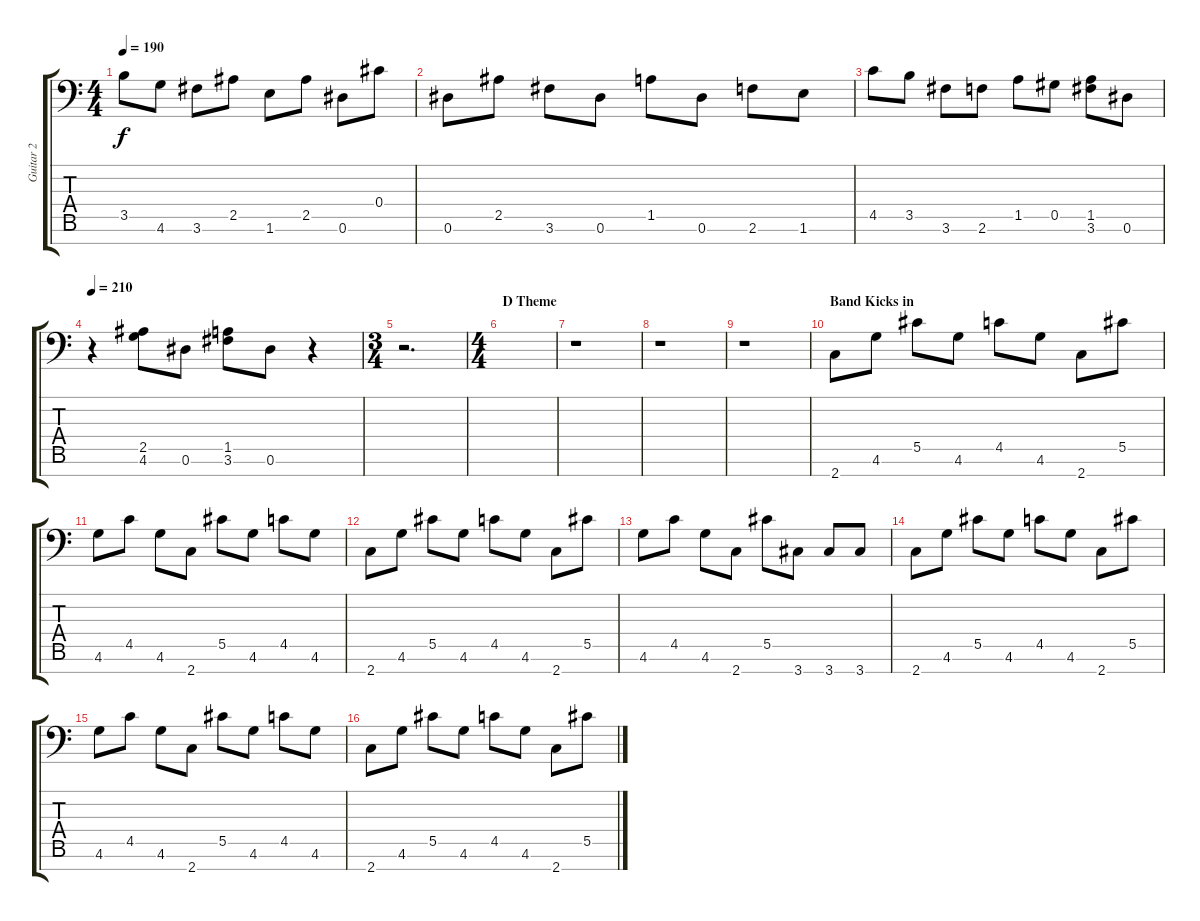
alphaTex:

\track ("Guitar 2" "Guitar 2") {instrument acousticguitarsteel}
\staff {score tabs}
\tuning (Eb4 Bb3 Gb3 Db3 Ab2 Eb2 Bb1) {hide}
\ts (4 4)
\tempo 190
\clef f4
\ks c
3.5.8{dy f} 4.6.8 3.6.8 2.5.8 1.6.8 2.5.8 0.6.8 0.4.8 |
0.6.8 2.5.8 3.6.8 0.6.8 1.5.8 0.6.8 2.6.8 1.6.8 |
4.5.8 3.5.8 3.6.8 2.6.8 1.5.8 0.5.8 (1.5 3.6).8 0.6.8 |
\tempo 210
r.4 (2.5 4.6).8 0.6.8 (1.5 3.6).8 0.6.8 r.4 |
\ts (3 4)
r.2{d} |
\ts (4 4)
\section ("" "D Theme")
|
r.1 |
r.1 |
r.1 |
\section ("" "Band Kicks in")
2.7.8 4.6.8 5.5.8 4.6.8 4.5.8 4.6.8 2.7.8 5.5.8 |
4.6.8 4.5.8 4.6.8 2.7.8 5.5.8 4.6.8 4.5.8 4.6.8 |
2.7.8 4.6.8 5.5.8 4.6.8 4.5.8 4.6.8 2.7.8 5.5.8 |
4.6.8 4.5.8 4.6.8 2.7.8 5.5.8 3.7.8 3.7.8 3.7.8 |
2.7.8 4.6.8 5.5.8 4.6.8 4.5.8 4.6.8 2.7.8 5.5.8 |
4.6.8 4.5.8 4.6.8 2.7.8 5.5.8 4.6.8 4.5.8 4.6.8 |
2.7.8 4.6.8 5.5.8 4.6.8 4.5.8 4.6.8 2.7.8 5.5.8
